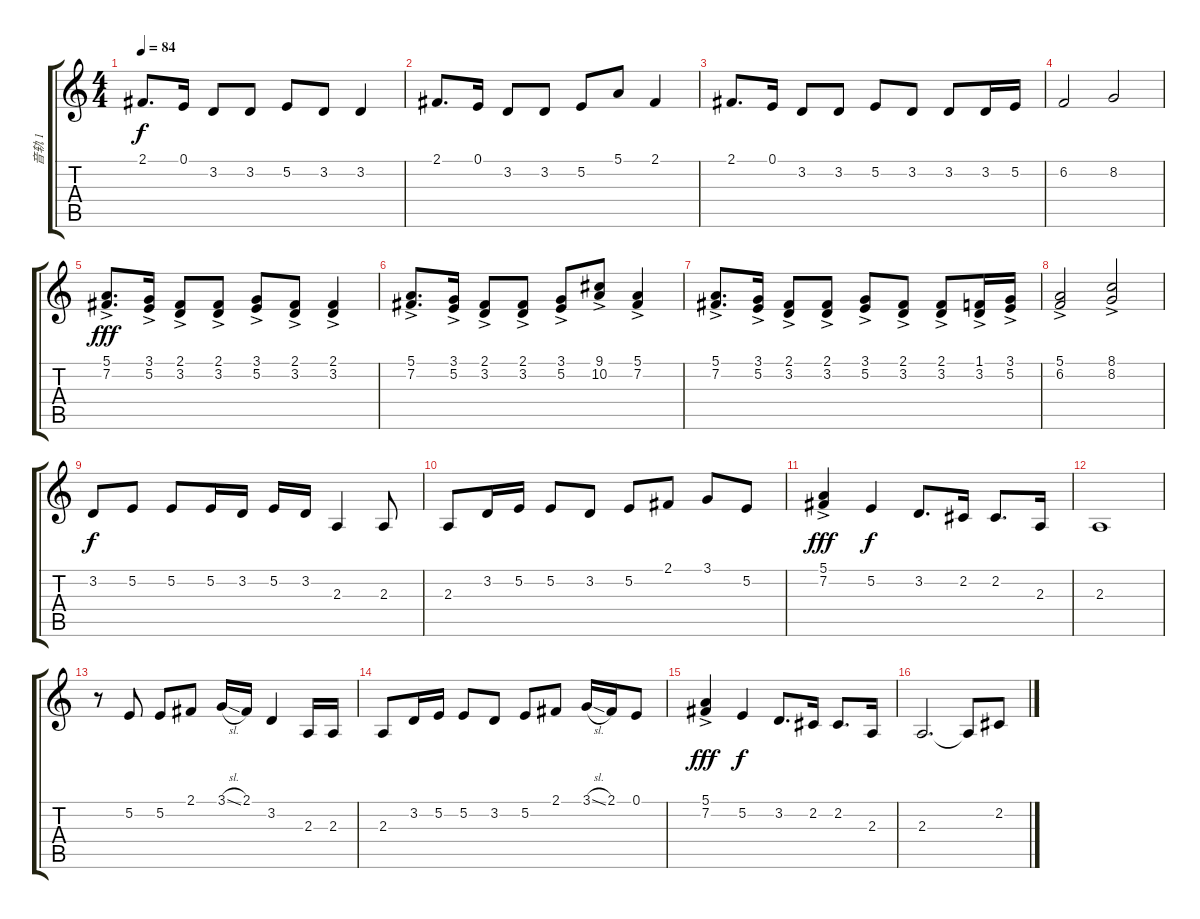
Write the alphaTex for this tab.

\track ("音轨 1" "音轨 1") {instrument oboe}
\staff {score tabs}
\tuning (E4 B3 G3 D3 A2 E2) {hide}
\ts (4 4)
\tempo 84
\clef g2
\ks c
2.1.8{d dy f instrument oboe} 0.1.16 3.2.8 3.2.8 5.2.8 3.2.8 3.2.4 |
2.1.8{d} 0.1.16 3.2.8 3.2.8 5.2.8 5.1.8 2.1.4 |
2.1.8{d} 0.1.16 3.2.8 3.2.8 5.2.8 3.2.8 3.2.8 3.2.16 5.2.16 |
6.2.2 8.2.2 |
(5.1 7.2{ac}).8{d dy fff} (3.1 5.2{ac}).16 (2.1 3.2{ac}).8 (2.1 3.2{ac}).8 (3.1 5.2{ac}).8 (2.1 3.2{ac}).8 (2.1 3.2{ac}).4 |
(5.1 7.2{ac}).8{d} (3.1 5.2{ac}).16 (2.1 3.2{ac}).8 (2.1 3.2{ac}).8 (3.1 5.2{ac}).8 (9.1 10.2{ac}).8 (5.1 7.2{ac}).4 |
(5.1 7.2{ac}).8{d} (3.1 5.2{ac}).16 (2.1 3.2{ac}).8 (2.1 3.2{ac}).8 (3.1 5.2{ac}).8 (2.1 3.2{ac}).8 (2.1 3.2{ac}).8 (1.1{ac} 3.2).16 (3.1{ac} 5.2).16 |
(5.1 6.2{ac}).2 (8.1 8.2{ac}).2 |
3.2.8{dy f} 5.2.8 5.2.8 5.2.16 3.2.16 5.2.16 3.2.16 2.3.4 2.3.8 |
2.3.8 3.2.16 5.2.16 5.2.8 3.2.8 5.2.8 2.1.8 3.1.8 5.2.8 |
(5.1 7.2{ac}).4{dy fff} 5.2.4{dy f} 3.2.8{d} 2.2.16 2.2.8{d} 2.3.16 |
2.3.1 |
r.8 5.2.8 5.2.8 2.1.8 3.1{sl}.16 2.1.16 3.2.4 2.3.16 2.3.16 |
2.3.8 3.2.16 5.2.16 5.2.8 3.2.8 5.2.8 2.1.8 3.1{sl}.16 2.1.16 0.1.8 |
(5.1 7.2{ac}).4{dy fff} 5.2.4{dy f} 3.2.8{d} 2.2.16 2.2.8{d} 2.3.16 |
2.3.2{d} 2.3{t}.8 2.2.8
